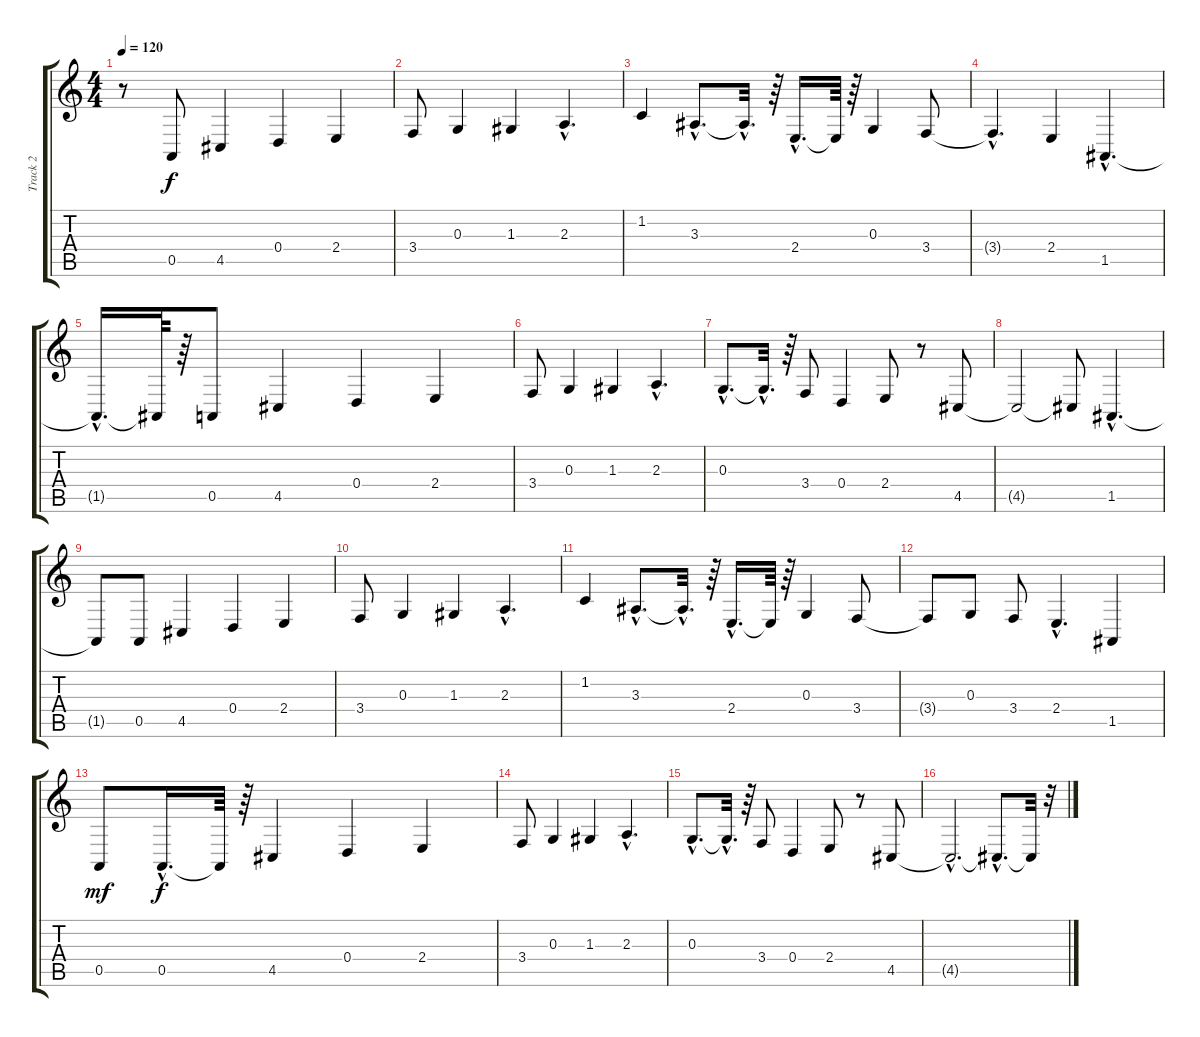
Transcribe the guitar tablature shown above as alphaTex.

\track ("Track 2" "Track 2") {instrument acousticgrandpiano}
\staff {score tabs}
\tuning (E4 B3 G3 D3 A2 E2) {hide}
\ts (4 4)
\tempo 120
\clef g2
\ks c
r.8{dy mf} 0.5.8{dy f} 4.5.4 0.4.4 2.4.4 |
3.4.8 0.3.4 1.3.4 2.3{hac}.4{d} |
1.2.4 3.3{hac}.8{d} 3.3{hac t}.32{d} r.64 2.4{hac}.16{d} 2.4{t}.64 r.64 0.3.4 3.4.8 |
3.4{hac t}.4{d} 2.4.4 1.5{hac}.4{d} |
1.5{hac t}.16{d} 1.5{t}.64 r.64 0.5.8 4.5.4 0.4.4 2.4.4 |
3.4.8 0.3.4 1.3.4 2.3{hac}.4{d} |
0.3{hac}.8{d} 0.3{hac t}.32{d} r.64 3.4.8 0.4.4 2.4.8 r.8 4.5.8 |
4.5{t}.2 4.5{t}.8 1.5{hac}.4{d} |
1.5{t}.8 0.5.8 4.5.4 0.4.4 2.4.4 |
3.4.8 0.3.4 1.3.4 2.3{hac}.4{d} |
1.2.4 3.3{hac}.8{d} 3.3{hac t}.32{d} r.64 2.4{hac}.16{d} 2.4{t}.64 r.64 0.3.4 3.4.8 |
3.4{t}.8 0.3.8 3.4.8 2.4{hac}.4{d} 1.5.4 |
0.5.8{dy mf} 0.5{hac}.16{d dy f} 0.5{t}.64 r.64 4.5.4 0.4.4 2.4.4 |
3.4.8 0.3.4 1.3.4 2.3{hac}.4{d} |
0.3{hac}.8{d} 0.3{hac t}.32{d} r.64 3.4.8 0.4.4 2.4.8 r.8 4.5.8 |
4.5{hac t}.2{d} 4.5{hac t}.8{d} 4.5{t}.32 r.32
